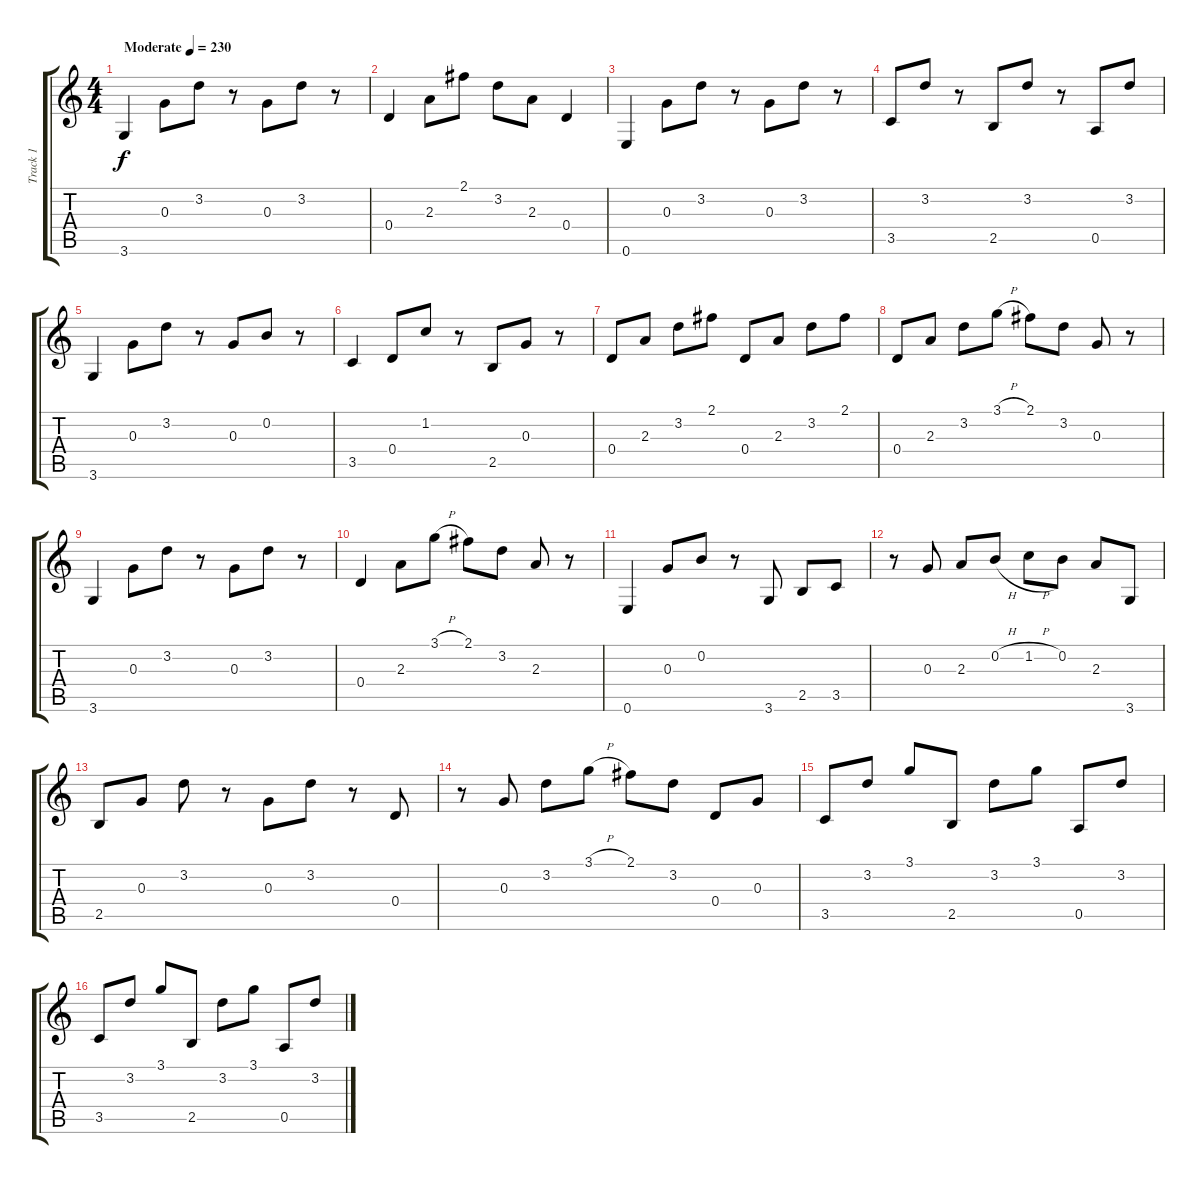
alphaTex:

\track ("Track 1" "Track 1") {instrument acousticguitarnylon}
\staff {score tabs}
\tuning (E4 B3 G3 D3 A2 E2) {hide}
\ts (4 4)
\tempo (230 "Moderate")
\clef g2
\ks c
3.6.4{dy f instrument acousticguitarnylon} 0.3.8 3.2.8 r.8 0.3.8{beam merge} 3.2.8 r.8 |
0.4.4 2.3.8 2.1.8 3.2.8 2.3.8 0.4.4 |
0.6.4 0.3.8 3.2.8 r.8 0.3.8{beam merge} 3.2.8 r.8 |
3.5.8 3.2.8 r.8 2.5.8{beam merge} 3.2.8 r.8 0.5.8 3.2.8 |
3.6.4 0.3.8 3.2.8 r.8 0.3.8{beam merge} 0.2.8 r.8 |
3.5.4 0.4.8 1.2.8 r.8 2.5.8{beam merge} 0.3.8 r.8 |
0.4.8 2.3.8 3.2.8 2.1.8 0.4.8 2.3.8 3.2.8 2.1.8 |
0.4.8 2.3.8 3.2.8 3.1{h}.8 2.1.8 3.2.8 0.3.8 r.8 |
3.6.4 0.3.8 3.2.8 r.8 0.3.8{beam merge} 3.2.8 r.8 |
0.4.4 2.3.8 3.1{h}.8 2.1.8 3.2.8 2.3.8 r.8 |
0.6.4 0.3.8 0.2.8 r.8 3.6.8 2.5.8 3.5.8 |
r.8 0.3.8 2.3.8 0.2{h}.8 1.2{h}.8 0.2.8 2.3.8 3.6.8 |
2.5.8 0.3.8 3.2.8 r.8 0.3.8 3.2.8 r.8 0.4.8 |
r.8 0.3.8 3.2.8 3.1{h}.8 2.1.8 3.2.8 0.4.8 0.3.8 |
3.5.8 3.2.8 3.1.8 2.5.8 3.2.8 3.1.8 0.5.8 3.2.8 |
3.5.8 3.2.8 3.1.8 2.5.8 3.2.8 3.1.8 0.5.8 3.2.8
